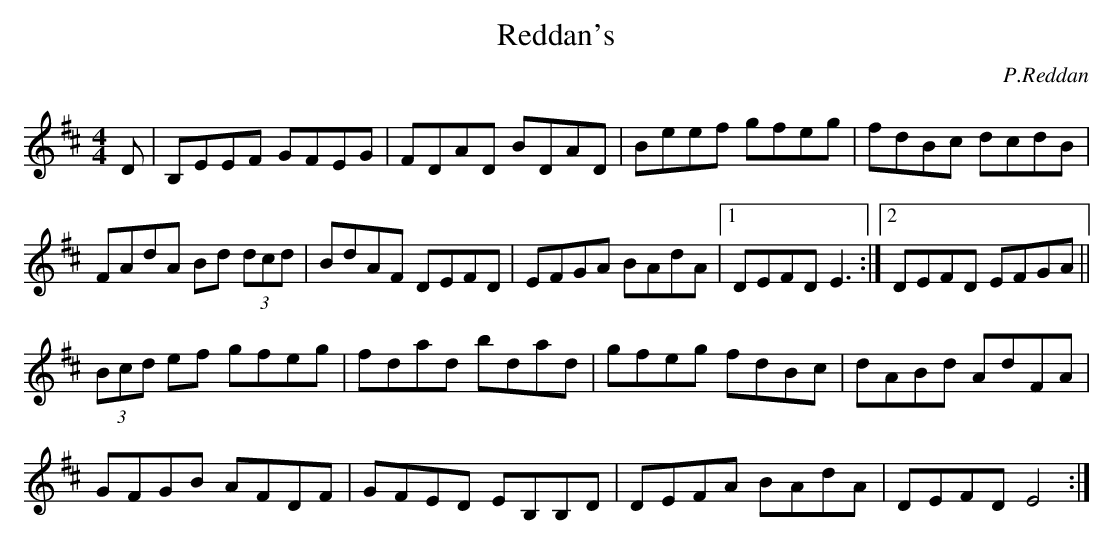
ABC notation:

X:1
T: Reddan's
C: P.Reddan
L: 1/8
M: 4/4
K: Edor
D|B,EEF GFEG|FDAD BDAD|Beef gfeg|fdBc dcdB|
FAdA Bd (3dcd|BdAF DEFD|EFGA BAdA|1 DEFD E3 :|2\
DEFD EFGA||
(3Bcd ef gfeg|fdad bdad|gfeg fdBc|dABd AdFA|
GFGB AFDF|GFED EB,B,D|DEFA BAdA|DEFD E4 :|
